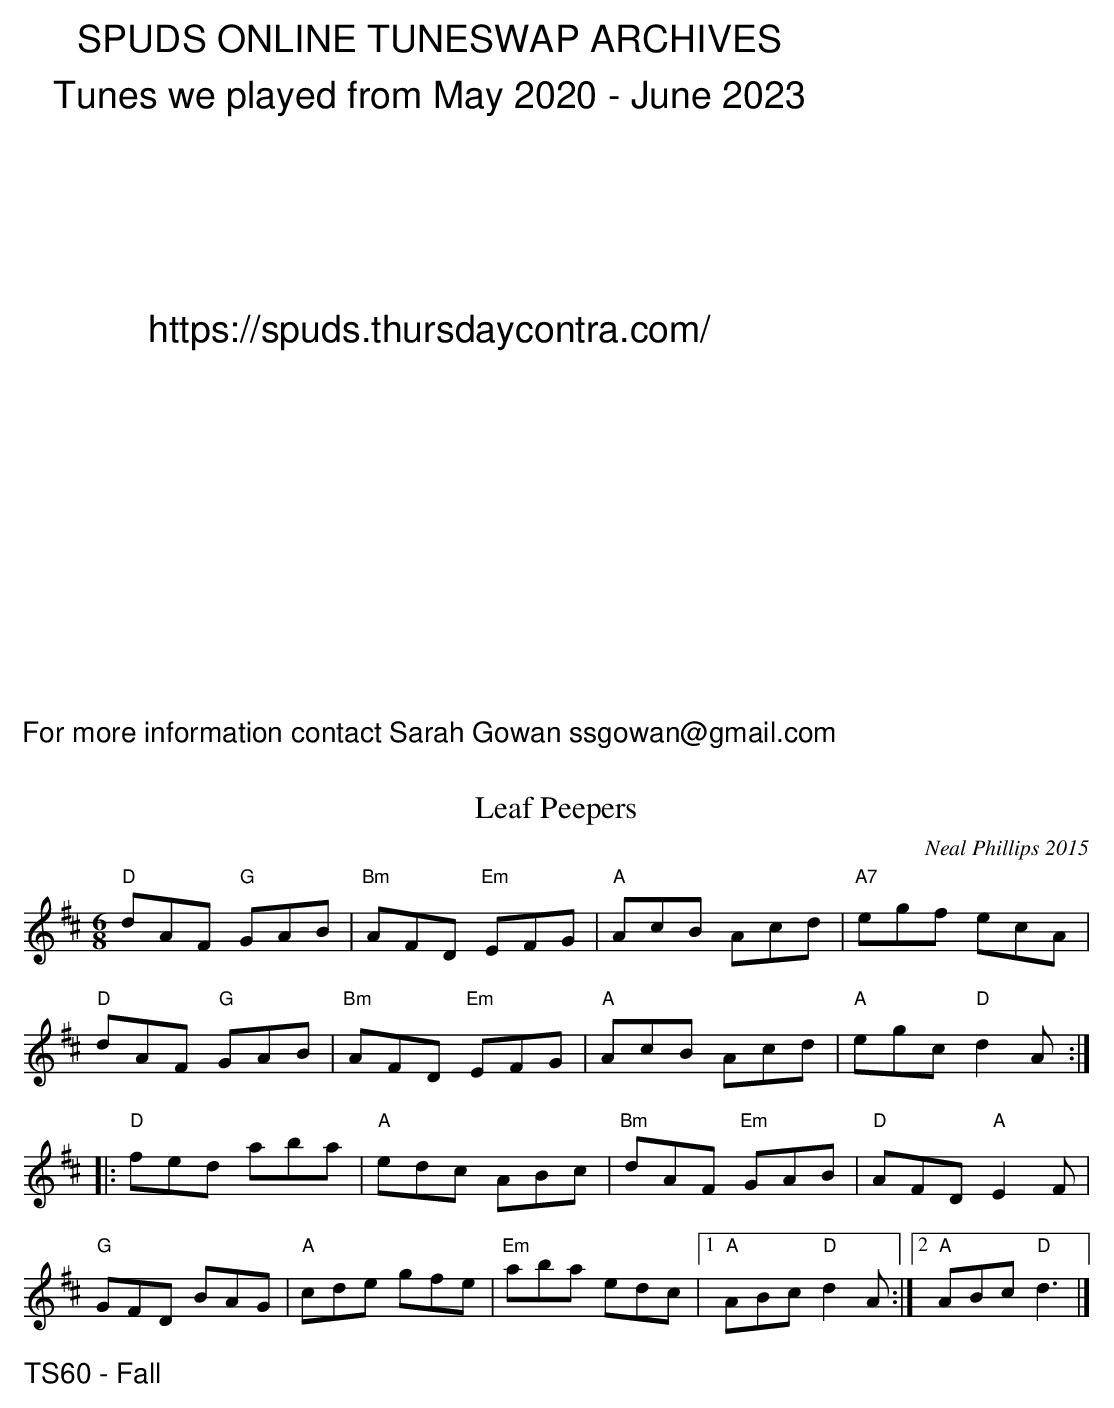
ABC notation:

X:1
T:Leaf Peepers
C:Neal Phillips 2015
M:6/8
L:1/8
K:D
"D"dAF "G"GAB | "Bm"AFD "Em"EFG | "A"AcB Acd | "A7"egf ecA|
"D"dAF "G"GAB | "Bm"AFD "Em"EFG | "A"AcB Acd |"A"egc "D"d2A :|
|: "D"fed aba | "A"edc ABc | "Bm"dAF "Em"GAB | "D"AFD "A"E2 F |
"G"GFD BAG | "A"cde gfe | "Em"aba edc |1 "A"ABc "D"d2 A :|2 "A"ABc "D"d3|]
